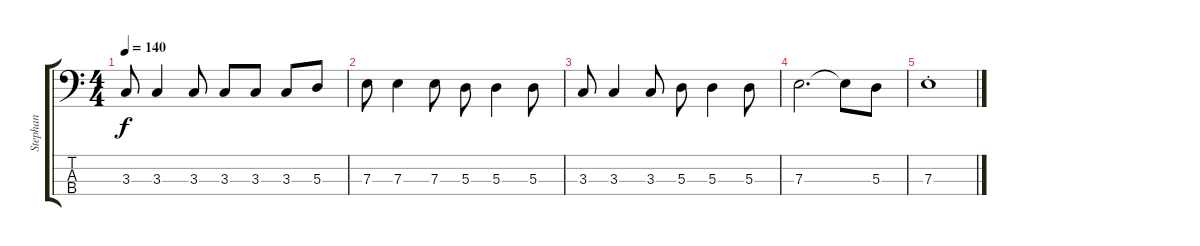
\track ("Stephan" "Stephan") {instrument electricbassfinger}
\staff {score tabs}
\tuning (G2 D2 A1 E1) {hide}
\ts (4 4)
\tempo 140
\clef f4
\ks c
3.3.8{dy f} 3.3.4 3.3.8 3.3.8 3.3.8 3.3.8 5.3.8 |
7.3.8 7.3.4 7.3.8 5.3.8 5.3.4 5.3.8 |
3.3.8 3.3.4 3.3.8 5.3.8 5.3.4 5.3.8 |
7.3.2{d} 7.3{t}.8 5.3.8 |
7.3{st}.1
